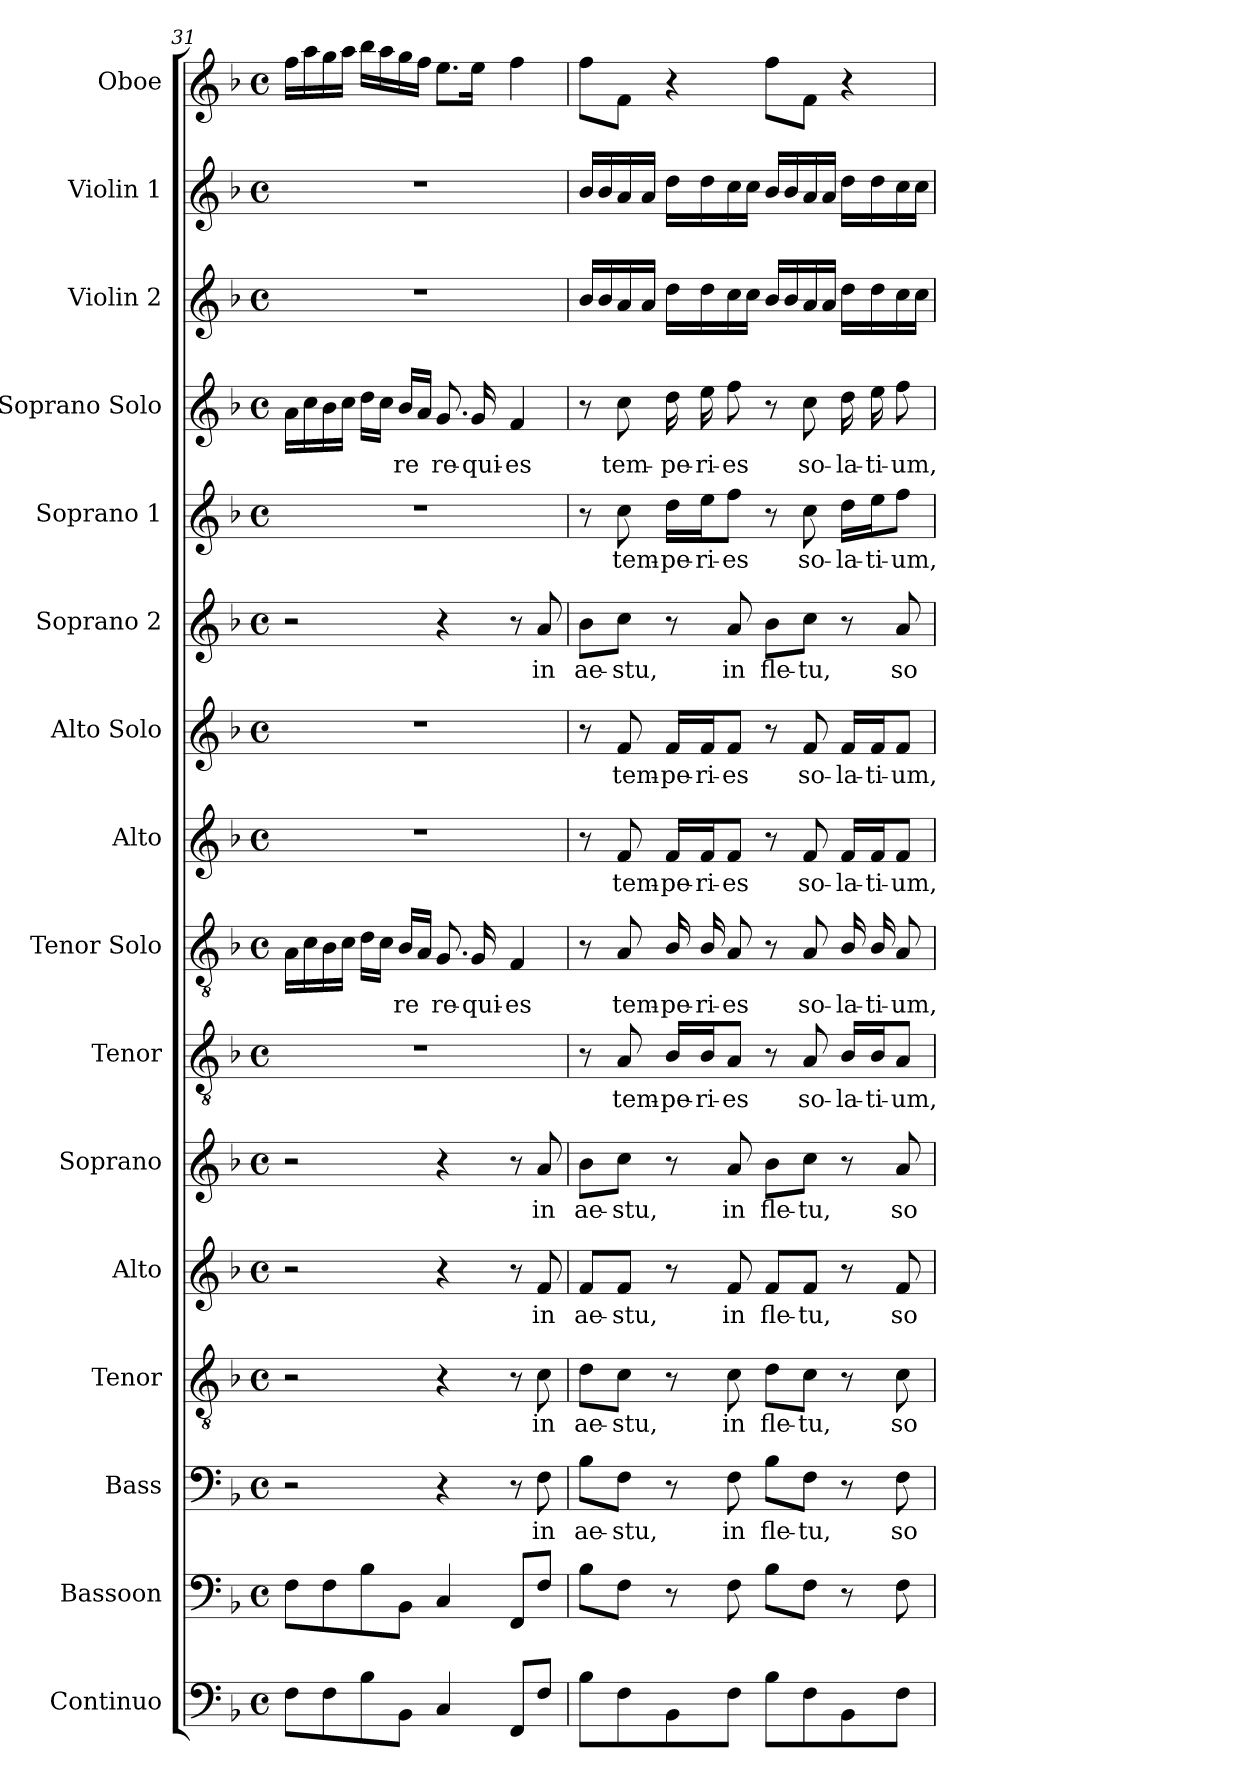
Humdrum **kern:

**kern	**kern	**kern	**text	**kern	**text	**kern	**text	**kern	**text	**kern	**text	**kern	**text	**kern	**text	**kern	**text	**kern	**text	**kern	**text	**kern	**text	**kern	**kern	**kern
*part16	*part15	*part14	*part14	*part13	*part13	*part12	*part12	*part11	*part11	*part10	*part10	*part9	*part9	*part8	*part8	*part7	*part7	*part6	*part6	*part5	*part5	*part4	*part4	*part3	*part2	*part1
*staff16	*staff15	*staff14	*staff14	*staff13	*staff13	*staff12	*staff12	*staff11	*staff11	*staff10	*staff10	*staff9	*staff9	*staff8	*staff8	*staff7	*staff7	*staff6	*staff6	*staff5	*staff5	*staff4	*staff4	*staff3	*staff2	*staff1
*I"Continuo	*I"Bassoon	*I"Bass	*	*I"Tenor	*	*I"Alto	*	*I"Soprano	*	*I"Tenor	*	*I"Tenor Solo	*	*I"Alto	*	*I"Alto Solo	*	*I"Soprano 2	*	*I"Soprano 1	*	*I"Soprano Solo	*	*I"Violin 2	*I"Violin 1	*I"Oboe
*I'Cont.	*I'Bsn.	*I'B.	*	*I'T.	*	*I'A.	*	*I'S.	*	*I'T.	*	*I'T. Solo	*	*I'A.	*	*I'A.  Solo	*	*I'S2.	*	*I'S1.	*	*I'S. Solo	*	*I'Vln. 2	*I'Vln. 1	*I'Ob.
!!LO:PB:g=z
*clefF4	*clefF4	*clefF4	*	*clefGv2	*	*clefG2	*	*clefG2	*	*clefGv2	*	*clefGv2	*	*clefG2	*	*clefG2	*	*clefG2	*	*clefG2	*	*clefG2	*	*clefG2	*clefG2	*clefG2
*	*	*	*	*ITrd7c12	*	*	*	*	*	*ITrd7c12	*	*ITrd7c12	*	*	*	*	*	*	*	*	*	*	*	*	*	*
*k[b-]	*k[b-]	*k[b-]	*	*k[b-]	*	*k[b-]	*	*k[b-]	*	*k[b-]	*	*k[b-]	*	*k[b-]	*	*k[b-]	*	*k[b-]	*	*k[b-]	*	*k[b-]	*	*k[b-]	*k[b-]	*k[b-]
*F:	*F:	*F:	*	*F:	*	*F:	*	*F:	*	*F:	*	*F:	*	*F:	*	*F:	*	*F:	*	*F:	*	*F:	*	*F:	*F:	*F:
*M4/4	*M4/4	*M4/4	*	*M4/4	*	*M4/4	*	*M4/4	*	*M4/4	*	*M4/4	*	*M4/4	*	*M4/4	*	*M4/4	*	*M4/4	*	*M4/4	*	*M4/4	*M4/4	*M4/4
*met(c)	*met(c)	*met(c)	*	*met(c)	*	*met(c)	*	*met(c)	*	*met(c)	*	*met(c)	*	*met(c)	*	*met(c)	*	*met(c)	*	*met(c)	*	*met(c)	*	*met(c)	*met(c)	*met(c)
=31	=31	=31	=31	=31	=31	=31	=31	=31	=31	=31	=31	=31	=31	=31	=31	=31	=31	=31	=31	=31	=31	=31	=31	=31	=31	=31
8Fi\L	8Fi\L	2r	.	2r	.	2r	.	2r	.	1r	.	16AAi\LL	.	1r	.	1r	.	2r	.	1r	.	16ai\LL	.	1r	1r	16ffi\LL
.	.	.	.	.	.	.	.	.	.	.	.	16Ci\	.	.	.	.	.	.	.	.	.	16cci\	.	.	.	16aai\
8Fi\	8Fi\	.	.	.	.	.	.	.	.	.	.	16BB-i\	.	.	.	.	.	.	.	.	.	16b-i\	.	.	.	16ggi\
.	.	.	.	.	.	.	.	.	.	.	.	16Ci\JJ	.	.	.	.	.	.	.	.	.	16cci\JJ	.	.	.	16aai\JJ
8B-i\	8B-i\	.	.	.	.	.	.	.	.	.	.	16Di\LL	.	.	.	.	.	.	.	.	.	16ddi\LL	.	.	.	16bb-i\LL
.	.	.	.	.	.	.	.	.	.	.	.	16Ci\JJ	.	.	.	.	.	.	.	.	.	16cci\JJ	.	.	.	16aai\
!	!	!	!	!	!	!	!	!	!	!	!	!	!LO:LY:b:color=#000000	!	!	!	!	!	!	!	!	!	!	!	!	!
!	!	!	!	!	!	!	!	!	!	!	!	!	!	!	!	!	!	!	!	!	!	!	!LO:LY:b:color=#000000	!	!	!
8BB-i\J	8BB-i\J	.	.	.	.	.	.	.	.	.	.	16BB-i/LL	-re	.	.	.	.	.	.	.	.	16b-i/LL	-re	.	.	16ggi\
.	.	.	.	.	.	.	.	.	.	.	.	16AAi/JJ	.	.	.	.	.	.	.	.	.	16ai/JJ	.	.	.	16ffi\JJ
!	!	!	!	!	!	!	!	!	!	!	!	!	!LO:LY:b:color=#000000	!	!	!	!	!	!	!	!	!	!	!	!	!
!	!	!	!	!	!	!	!	!	!	!	!	!	!	!	!	!	!	!	!	!	!	!	!LO:LY:b:color=#000000	!	!	!
4Ci/	4Ci/	4r	.	4r	.	4r	.	4r	.	.	.	8.GGi/	re-	.	.	.	.	4r	.	.	.	8.gi/	re-	.	.	8.eei\L
!	!	!	!	!	!	!	!	!	!	!	!	!	!LO:LY:b:color=#000000	!	!	!	!	!	!	!	!	!	!	!	!	!
!	!	!	!	!	!	!	!	!	!	!	!	!	!	!	!	!	!	!	!	!	!	!	!LO:LY:b:color=#000000	!	!	!
.	.	.	.	.	.	.	.	.	.	.	.	16GGi/	-qui-	.	.	.	.	.	.	.	.	16gi/	-qui-	.	.	16eei\Jk
!	!	!	!	!	!	!	!	!	!	!	!	!	!LO:LY:b:color=#000000	!	!	!	!	!	!	!	!	!	!	!	!	!
!	!	!	!	!	!	!	!	!	!	!	!	!	!	!	!	!	!	!	!	!	!	!	!LO:LY:b:color=#000000	!	!	!
8FFi/L	8FFi/L	8r	.	8r	.	8r	.	8r	.	.	.	4FFi/	-es	.	.	.	.	8r	.	.	.	4fi/	-es	.	.	4ffi\
!	!	!	!LO:LY:b:color=#000000	!	!	!	!	!	!	!	!	!	!	!	!	!	!	!	!	!	!	!	!	!	!	!
!	!	!	!	!	!LO:LY:b:color=#000000	!	!	!	!	!	!	!	!	!	!	!	!	!	!	!	!	!	!	!	!	!
!	!	!	!	!	!	!	!LO:LY:b:color=#000000	!	!	!	!	!	!	!	!	!	!	!	!	!	!	!	!	!	!	!
!	!	!	!	!	!	!	!	!	!LO:LY:b:color=#000000	!	!	!	!	!	!	!	!	!	!	!	!	!	!	!	!	!
!	!	!	!	!	!	!	!	!	!	!	!	!	!	!	!	!	!	!	!LO:LY:b:color=#000000	!	!	!	!	!	!	!
8Fi/J	8Fi/J	8Fi\	in	8Ci\	in	8fi/	in	8ai/	in	.	.	.	.	.	.	.	.	8ai/	in	.	.	.	.	.	.	.
=32	=32	=32	=32	=32	=32	=32	=32	=32	=32	=32	=32	=32	=32	=32	=32	=32	=32	=32	=32	=32	=32	=32	=32	=32	=32	=32
!	!	!	!LO:LY:b:color=#000000	!	!	!	!	!	!	!	!	!	!	!	!	!	!	!	!	!	!	!	!	!	!	!
!	!	!	!	!	!LO:LY:b:color=#000000	!	!	!	!	!	!	!	!	!	!	!	!	!	!	!	!	!	!	!	!	!
!	!	!	!	!	!	!	!LO:LY:b:color=#000000	!	!	!	!	!	!	!	!	!	!	!	!	!	!	!	!	!	!	!
!	!	!	!	!	!	!	!	!	!LO:LY:b:color=#000000	!	!	!	!	!	!	!	!	!	!	!	!	!	!	!	!	!
!	!	!	!	!	!	!	!	!	!	!	!	!	!	!	!	!	!	!	!LO:LY:b:color=#000000	!	!	!	!	!	!	!
8B-i\L	8B-i\L	8B-i\L	ae-	8Di\L	ae-	8fi/L	ae-	8b-i\L	ae-	8r	.	8r	.	8r	.	8r	.	8b-i\L	ae-	8r	.	8r	.	16b-i/LL	16b-i/LL	8ffi\L
.	.	.	.	.	.	.	.	.	.	.	.	.	.	.	.	.	.	.	.	.	.	.	.	16b-i/	16b-i/	.
!	!	!	!LO:LY:b:color=#000000	!	!	!	!	!	!	!	!	!	!	!	!	!	!	!	!	!	!	!	!	!	!	!
!	!	!	!	!	!LO:LY:b:color=#000000	!	!	!	!	!	!	!	!	!	!	!	!	!	!	!	!	!	!	!	!	!
!	!	!	!	!	!	!	!LO:LY:b:color=#000000	!	!	!	!	!	!	!	!	!	!	!	!	!	!	!	!	!	!	!
!	!	!	!	!	!	!	!	!	!LO:LY:b:color=#000000	!	!	!	!	!	!	!	!	!	!	!	!	!	!	!	!	!
!	!	!	!	!	!	!	!	!	!	!	!LO:LY:b:color=#000000	!	!	!	!	!	!	!	!	!	!	!	!	!	!	!
!	!	!	!	!	!	!	!	!	!	!	!	!	!LO:LY:b:color=#000000	!	!	!	!	!	!	!	!	!	!	!	!	!
!	!	!	!	!	!	!	!	!	!	!	!	!	!	!	!LO:LY:b:color=#000000	!	!	!	!	!	!	!	!	!	!	!
!	!	!	!	!	!	!	!	!	!	!	!	!	!	!	!	!	!LO:LY:b:color=#000000	!	!	!	!	!	!	!	!	!
!	!	!	!	!	!	!	!	!	!	!	!	!	!	!	!	!	!	!	!LO:LY:b:color=#000000	!	!	!	!	!	!	!
!	!	!	!	!	!	!	!	!	!	!	!	!	!	!	!	!	!	!	!	!	!LO:LY:b:color=#000000	!	!	!	!	!
!	!	!	!	!	!	!	!	!	!	!	!	!	!	!	!	!	!	!	!	!	!	!	!LO:LY:b:color=#000000	!	!	!
8Fi\	8Fi\J	8Fi\J	-stu,	8Ci\J	-stu,	8fi/J	-stu,	8cci\J	-stu,	8AAi/	tem-	8AAi/	tem-	8fi/	tem-	8fi/	tem-	8cci\J	-stu,	8cci\	tem-	8cci\	tem-	16ai/	16ai/	8fi\J
.	.	.	.	.	.	.	.	.	.	.	.	.	.	.	.	.	.	.	.	.	.	.	.	16ai/JJ	16ai/JJ	.
!	!	!	!	!	!	!	!	!	!	!	!LO:LY:b:color=#000000	!	!	!	!	!	!	!	!	!	!	!	!	!	!	!
!	!	!	!	!	!	!	!	!	!	!	!	!	!LO:LY:b:color=#000000	!	!	!	!	!	!	!	!	!	!	!	!	!
!	!	!	!	!	!	!	!	!	!	!	!	!	!	!	!LO:LY:b:color=#000000	!	!	!	!	!	!	!	!	!	!	!
!	!	!	!	!	!	!	!	!	!	!	!	!	!	!	!	!	!LO:LY:b:color=#000000	!	!	!	!	!	!	!	!	!
!	!	!	!	!	!	!	!	!	!	!	!	!	!	!	!	!	!	!	!	!	!LO:LY:b:color=#000000	!	!	!	!	!
!	!	!	!	!	!	!	!	!	!	!	!	!	!	!	!	!	!	!	!	!	!	!	!LO:LY:b:color=#000000	!	!	!
8BB-i\	8r	8r	.	8r	.	8r	.	8r	.	16BB-i/LL	-pe-	16BB-i/	-pe-	16fi/LL	-pe-	16fi/LL	-pe-	8r	.	16ddi\LL	-pe-	16ddi\	-pe-	16ddi\LL	16ddi\LL	4r
!	!	!	!	!	!	!	!	!	!	!	!LO:LY:b:color=#000000	!	!	!	!	!	!	!	!	!	!	!	!	!	!	!
!	!	!	!	!	!	!	!	!	!	!	!	!	!LO:LY:b:color=#000000	!	!	!	!	!	!	!	!	!	!	!	!	!
!	!	!	!	!	!	!	!	!	!	!	!	!	!	!	!LO:LY:b:color=#000000	!	!	!	!	!	!	!	!	!	!	!
!	!	!	!	!	!	!	!	!	!	!	!	!	!	!	!	!	!LO:LY:b:color=#000000	!	!	!	!	!	!	!	!	!
!	!	!	!	!	!	!	!	!	!	!	!	!	!	!	!	!	!	!	!	!	!LO:LY:b:color=#000000	!	!	!	!	!
!	!	!	!	!	!	!	!	!	!	!	!	!	!	!	!	!	!	!	!	!	!	!	!LO:LY:b:color=#000000	!	!	!
.	.	.	.	.	.	.	.	.	.	16BB-i/J	-ri-	16BB-i/	-ri-	16fi/J	-ri-	16fi/J	-ri-	.	.	16eei\J	-ri-	16eei\	-ri-	16ddi\	16ddi\	.
!	!	!	!LO:LY:b:color=#000000	!	!	!	!	!	!	!	!	!	!	!	!	!	!	!	!	!	!	!	!	!	!	!
!	!	!	!	!	!LO:LY:b:color=#000000	!	!	!	!	!	!	!	!	!	!	!	!	!	!	!	!	!	!	!	!	!
!	!	!	!	!	!	!	!LO:LY:b:color=#000000	!	!	!	!	!	!	!	!	!	!	!	!	!	!	!	!	!	!	!
!	!	!	!	!	!	!	!	!	!LO:LY:b:color=#000000	!	!	!	!	!	!	!	!	!	!	!	!	!	!	!	!	!
!	!	!	!	!	!	!	!	!	!	!	!LO:LY:b:color=#000000	!	!	!	!	!	!	!	!	!	!	!	!	!	!	!
!	!	!	!	!	!	!	!	!	!	!	!	!	!LO:LY:b:color=#000000	!	!	!	!	!	!	!	!	!	!	!	!	!
!	!	!	!	!	!	!	!	!	!	!	!	!	!	!	!LO:LY:b:color=#000000	!	!	!	!	!	!	!	!	!	!	!
!	!	!	!	!	!	!	!	!	!	!	!	!	!	!	!	!	!LO:LY:b:color=#000000	!	!	!	!	!	!	!	!	!
!	!	!	!	!	!	!	!	!	!	!	!	!	!	!	!	!	!	!	!LO:LY:b:color=#000000	!	!	!	!	!	!	!
!	!	!	!	!	!	!	!	!	!	!	!	!	!	!	!	!	!	!	!	!	!LO:LY:b:color=#000000	!	!	!	!	!
!	!	!	!	!	!	!	!	!	!	!	!	!	!	!	!	!	!	!	!	!	!	!	!LO:LY:b:color=#000000	!	!	!
8Fi\J	8Fi\	8Fi\	in	8Ci\	in	8fi/	in	8ai/	in	8AAi/J	-es	8AAi/	-es	8fi/J	-es	8fi/J	-es	8ai/	in	8ffi\J	-es	8ffi\	-es	16cci\	16cci\	.
.	.	.	.	.	.	.	.	.	.	.	.	.	.	.	.	.	.	.	.	.	.	.	.	16cci\JJ	16cci\JJ	.
!	!	!	!LO:LY:b:color=#000000	!	!	!	!	!	!	!	!	!	!	!	!	!	!	!	!	!	!	!	!	!	!	!
!	!	!	!	!	!LO:LY:b:color=#000000	!	!	!	!	!	!	!	!	!	!	!	!	!	!	!	!	!	!	!	!	!
!	!	!	!	!	!	!	!LO:LY:b:color=#000000	!	!	!	!	!	!	!	!	!	!	!	!	!	!	!	!	!	!	!
!	!	!	!	!	!	!	!	!	!LO:LY:b:color=#000000	!	!	!	!	!	!	!	!	!	!	!	!	!	!	!	!	!
!	!	!	!	!	!	!	!	!	!	!	!	!	!	!	!	!	!	!	!LO:LY:b:color=#000000	!	!	!	!	!	!	!
8B-i\L	8B-i\L	8B-i\L	fle-	8Di\L	fle-	8fi/L	fle-	8b-i\L	fle-	8r	.	8r	.	8r	.	8r	.	8b-i\L	fle-	8r	.	8r	.	16b-i/LL	16b-i/LL	8ffi\L
.	.	.	.	.	.	.	.	.	.	.	.	.	.	.	.	.	.	.	.	.	.	.	.	16b-i/	16b-i/	.
!	!	!	!LO:LY:b:color=#000000	!	!	!	!	!	!	!	!	!	!	!	!	!	!	!	!	!	!	!	!	!	!	!
!	!	!	!	!	!LO:LY:b:color=#000000	!	!	!	!	!	!	!	!	!	!	!	!	!	!	!	!	!	!	!	!	!
!	!	!	!	!	!	!	!LO:LY:b:color=#000000	!	!	!	!	!	!	!	!	!	!	!	!	!	!	!	!	!	!	!
!	!	!	!	!	!	!	!	!	!LO:LY:b:color=#000000	!	!	!	!	!	!	!	!	!	!	!	!	!	!	!	!	!
!	!	!	!	!	!	!	!	!	!	!	!LO:LY:b:color=#000000	!	!	!	!	!	!	!	!	!	!	!	!	!	!	!
!	!	!	!	!	!	!	!	!	!	!	!	!	!LO:LY:b:color=#000000	!	!	!	!	!	!	!	!	!	!	!	!	!
!	!	!	!	!	!	!	!	!	!	!	!	!	!	!	!LO:LY:b:color=#000000	!	!	!	!	!	!	!	!	!	!	!
!	!	!	!	!	!	!	!	!	!	!	!	!	!	!	!	!	!LO:LY:b:color=#000000	!	!	!	!	!	!	!	!	!
!	!	!	!	!	!	!	!	!	!	!	!	!	!	!	!	!	!	!	!LO:LY:b:color=#000000	!	!	!	!	!	!	!
!	!	!	!	!	!	!	!	!	!	!	!	!	!	!	!	!	!	!	!	!	!LO:LY:b:color=#000000	!	!	!	!	!
!	!	!	!	!	!	!	!	!	!	!	!	!	!	!	!	!	!	!	!	!	!	!	!LO:LY:b:color=#000000	!	!	!
8Fi\	8Fi\J	8Fi\J	-tu,	8Ci\J	-tu,	8fi/J	-tu,	8cci\J	-tu,	8AAi/	so-	8AAi/	so-	8fi/	so-	8fi/	so-	8cci\J	-tu,	8cci\	so-	8cci\	so-	16ai/	16ai/	8fi\J
.	.	.	.	.	.	.	.	.	.	.	.	.	.	.	.	.	.	.	.	.	.	.	.	16ai/JJ	16ai/JJ	.
!	!	!	!	!	!	!	!	!	!	!	!LO:LY:b:color=#000000	!	!	!	!	!	!	!	!	!	!	!	!	!	!	!
!	!	!	!	!	!	!	!	!	!	!	!	!	!LO:LY:b:color=#000000	!	!	!	!	!	!	!	!	!	!	!	!	!
!	!	!	!	!	!	!	!	!	!	!	!	!	!	!	!LO:LY:b:color=#000000	!	!	!	!	!	!	!	!	!	!	!
!	!	!	!	!	!	!	!	!	!	!	!	!	!	!	!	!	!LO:LY:b:color=#000000	!	!	!	!	!	!	!	!	!
!	!	!	!	!	!	!	!	!	!	!	!	!	!	!	!	!	!	!	!	!	!LO:LY:b:color=#000000	!	!	!	!	!
!	!	!	!	!	!	!	!	!	!	!	!	!	!	!	!	!	!	!	!	!	!	!	!LO:LY:b:color=#000000	!	!	!
8BB-i\	8r	8r	.	8r	.	8r	.	8r	.	16BB-i/LL	-la-	16BB-i/	-la-	16fi/LL	-la-	16fi/LL	-la-	8r	.	16ddi\LL	-la-	16ddi\	-la-	16ddi\LL	16ddi\LL	4r
!	!	!	!	!	!	!	!	!	!	!	!LO:LY:b:color=#000000	!	!	!	!	!	!	!	!	!	!	!	!	!	!	!
!	!	!	!	!	!	!	!	!	!	!	!	!	!LO:LY:b:color=#000000	!	!	!	!	!	!	!	!	!	!	!	!	!
!	!	!	!	!	!	!	!	!	!	!	!	!	!	!	!LO:LY:b:color=#000000	!	!	!	!	!	!	!	!	!	!	!
!	!	!	!	!	!	!	!	!	!	!	!	!	!	!	!	!	!LO:LY:b:color=#000000	!	!	!	!	!	!	!	!	!
!	!	!	!	!	!	!	!	!	!	!	!	!	!	!	!	!	!	!	!	!	!LO:LY:b:color=#000000	!	!	!	!	!
!	!	!	!	!	!	!	!	!	!	!	!	!	!	!	!	!	!	!	!	!	!	!	!LO:LY:b:color=#000000	!	!	!
.	.	.	.	.	.	.	.	.	.	16BB-i/J	-ti-	16BB-i/	-ti-	16fi/J	-ti-	16fi/J	-ti-	.	.	16eei\J	-ti-	16eei\	-ti-	16ddi\	16ddi\	.
!	!	!	!LO:LY:b:color=#000000	!	!	!	!	!	!	!	!	!	!	!	!	!	!	!	!	!	!	!	!	!	!	!
!	!	!	!	!	!LO:LY:b:color=#000000	!	!	!	!	!	!	!	!	!	!	!	!	!	!	!	!	!	!	!	!	!
!	!	!	!	!	!	!	!LO:LY:b:color=#000000	!	!	!	!	!	!	!	!	!	!	!	!	!	!	!	!	!	!	!
!	!	!	!	!	!	!	!	!	!LO:LY:b:color=#000000	!	!	!	!	!	!	!	!	!	!	!	!	!	!	!	!	!
!	!	!	!	!	!	!	!	!	!	!	!LO:LY:b:color=#000000	!	!	!	!	!	!	!	!	!	!	!	!	!	!	!
!	!	!	!	!	!	!	!	!	!	!	!	!	!LO:LY:b:color=#000000	!	!	!	!	!	!	!	!	!	!	!	!	!
!	!	!	!	!	!	!	!	!	!	!	!	!	!	!	!LO:LY:b:color=#000000	!	!	!	!	!	!	!	!	!	!	!
!	!	!	!	!	!	!	!	!	!	!	!	!	!	!	!	!	!LO:LY:b:color=#000000	!	!	!	!	!	!	!	!	!
!	!	!	!	!	!	!	!	!	!	!	!	!	!	!	!	!	!	!	!LO:LY:b:color=#000000	!	!	!	!	!	!	!
!	!	!	!	!	!	!	!	!	!	!	!	!	!	!	!	!	!	!	!	!	!LO:LY:b:color=#000000	!	!	!	!	!
!	!	!	!	!	!	!	!	!	!	!	!	!	!	!	!	!	!	!	!	!	!	!	!LO:LY:b:color=#000000	!	!	!
8Fi\J	8Fi\	8Fi\	so-	8Ci\	so-	8fi/	so-	8ai/	so-	8AAi/J	-um,	8AAi/	-um,	8fi/J	-um,	8fi/J	-um,	8ai/	so-	8ffi\J	-um,	8ffi\	-um,	16cci\	16cci\	.
.	.	.	.	.	.	.	.	.	.	.	.	.	.	.	.	.	.	.	.	.	.	.	.	16cci\JJ	16cci\JJ	.
=	=	=	=	=	=	=	=	=	=	=	=	=	=	=	=	=	=	=	=	=	=	=	=	=	=	=
*-	*-	*-	*-	*-	*-	*-	*-	*-	*-	*-	*-	*-	*-	*-	*-	*-	*-	*-	*-	*-	*-	*-	*-	*-	*-	*-
